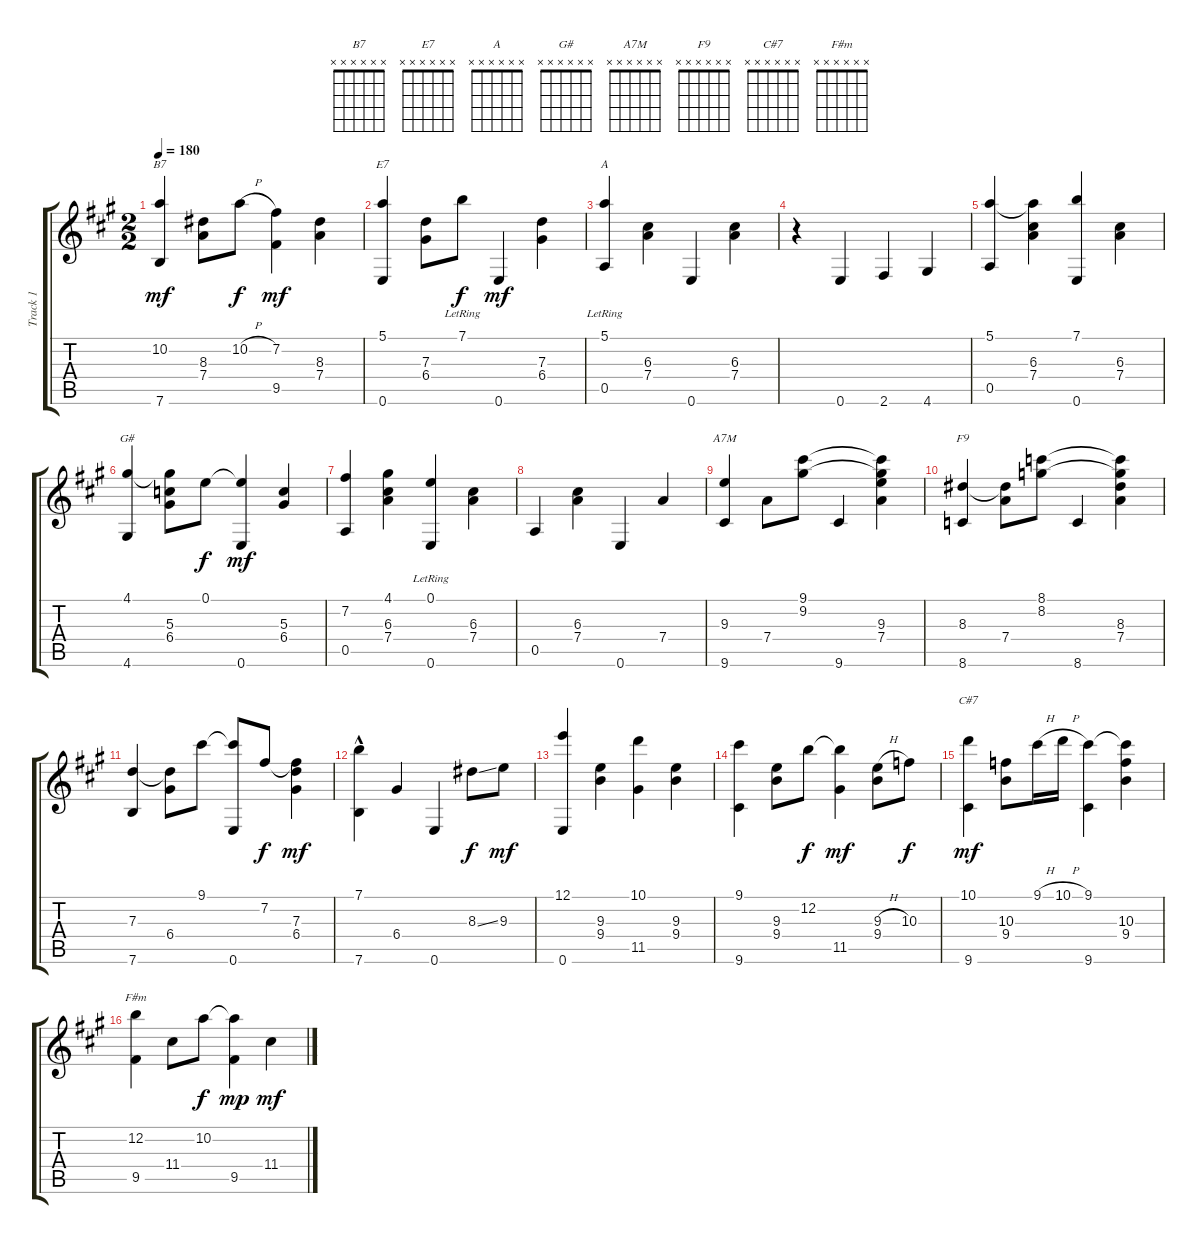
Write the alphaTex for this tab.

\track ("Track 1" "Track 1") {instrument electricguitarjazz}
\staff {score tabs}
\tuning (E4 B3 G3 D3 A2 E2) {hide}
\chord ("B7" x x x x x x)
\chord ("E7" x x x x x x)
\chord ("A" x x x x x x)
\chord ("G#" x x x x x x)
\chord ("A7M" x x x x x x)
\chord ("F9" x x x x x x)
\chord ("C#7" x x x x x x)
\chord ("F#m" x x x x x x)
\ts (2 2)
\tempo 180
\clef g2
\ks a
(10.2 7.6).4{ch "B7" dy mf} (8.3 7.4).8 10.2{h}.8{dy f} (7.2 9.5).4{dy mf} (8.3 7.4).4 |
(5.1 0.6).4{ch "E7"} (7.3 6.4).8 7.1{lr}.8{dy f} 0.6.4{dy mf} (7.3 6.4).4 |
(5.1{lr} 0.5).4{ch "A"} (6.3 7.4).4 0.6.4 (6.3 7.4).4 |
r.4 0.6.4 2.6.4 4.6.4 |
(5.1 0.5).4 (5.1{t} 6.3 7.4).4 (7.1 0.6).4 (6.3 7.4).4 |
(4.1 4.6).4{ch "G#"} (4.1{t} 5.3 6.4).8 0.1.8{dy f} (0.1{t} 0.6).4{dy mf} (5.3 6.4).4 |
(7.2 0.5).4 (4.1 6.3 7.4).4 (0.1{lr} 0.6).4 (6.3 7.4).4 |
0.5.4 (6.3 7.4).4 0.6.4 7.4.4 |
(9.3 9.6).4{ch "A7M"} 7.4.8 (9.1 9.2).8 9.6.4 (9.1{t} 9.2{t} 9.3 7.4).4 |
(8.3 8.6).4{ch "F9"} (8.3{t} 7.4).8 (8.1 8.2).8 8.6.4 (8.1{t} 8.2{t} 8.3 7.4).4 |
(7.3 7.6).4 (7.3{t} 6.4).8 9.1.8 (9.1{t} 0.6).8 7.2.8{dy f} (7.2{t} 7.3 6.4).4{dy mf} |
(7.1{hac} 7.6).4 6.4.4 0.6.4 8.3{ss}.8{dy f} 9.3.8{dy mf} |
(12.1 0.6).4 (9.3 9.4).4 (10.1 11.5).4 (9.3 9.4).4 |
(9.1 9.6).4 (9.3 9.4).8 12.2.8{dy f} (12.2{t} 11.5).4{dy mf} (9.3{h} 9.4).8 10.3.8{dy f} |
(10.1 9.6).4{ch "C#7" dy mf} (10.3 9.4).8 9.1{h}.16 10.1{h}.16 (9.1 9.6).4 (9.1{t} 10.3 9.4).4 |
(12.2 9.5).4{ch "F#m"} 11.4.8 10.2.8{dy f} (10.2{t} 9.5).4{dy mp} 11.4.4{dy mf}
